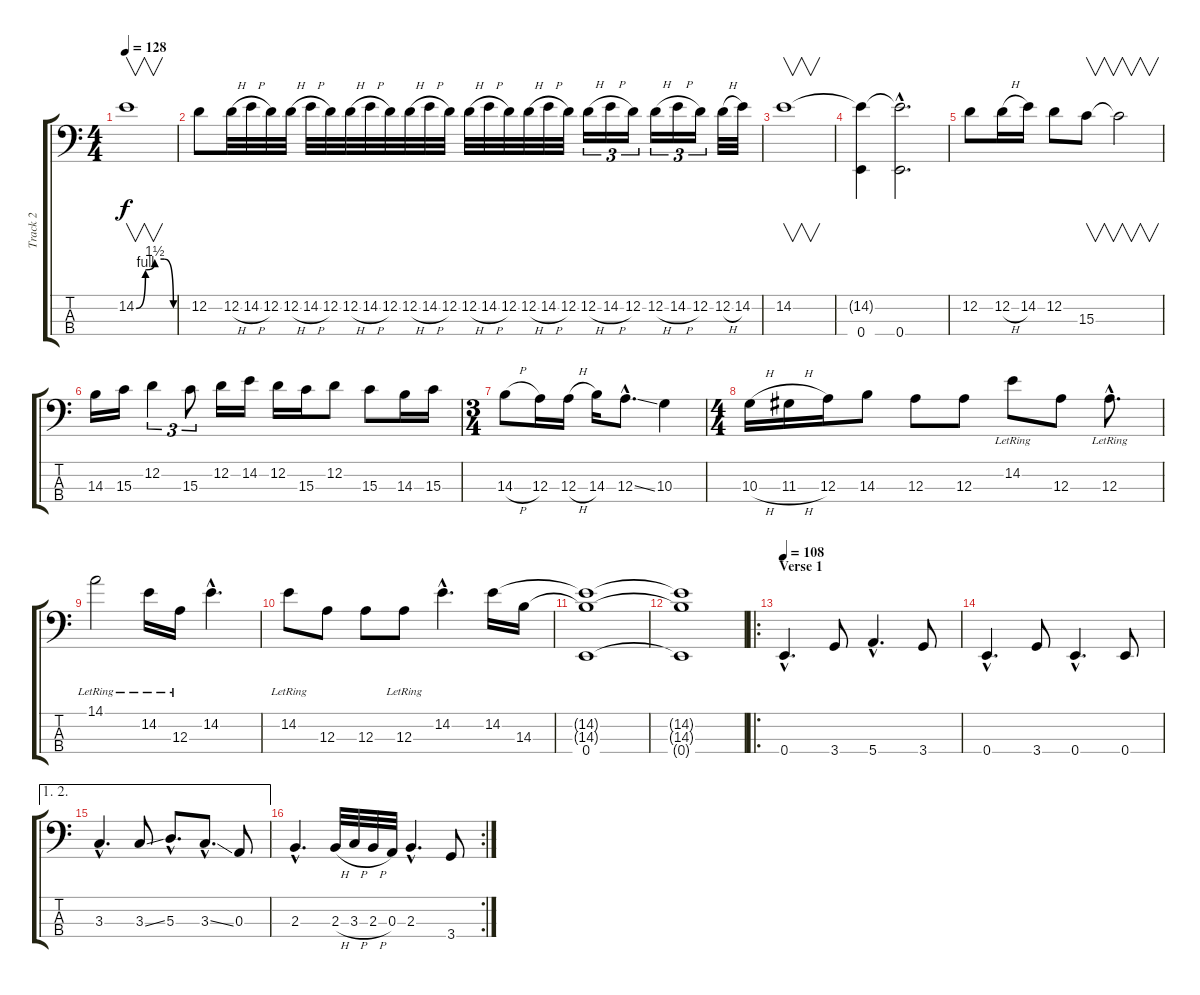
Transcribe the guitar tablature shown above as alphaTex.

\track ("Track 2" "Track 2") {instrument electricbassfinger}
\staff {score tabs}
\tuning (G2 D2 A1 E1) {hide}
\ts (4 4)
\tempo 128
\clef f4
\ks c
14.2{be (custom 0 0 15 4 30 6 45 6 60 0)}.1{v dy f} |
12.2.8 12.2{h}.32 14.2{h}.32 12.2.32 12.2{h}.32 14.2{h}.32 12.2.32 12.2{h}.32 14.2{h}.32 12.2.32 12.2{h}.32 14.2{h}.32 12.2.32 12.2{h}.32 14.2{h}.32 12.2.32 12.2{h}.32 14.2{h}.32 12.2.32 12.2{h}.16{tu (3 2)} 14.2{h}.16{tu (3 2)} 12.2.16{tu (3 2)} 12.2{h}.16{tu (3 2)} 14.2{h}.16{tu (3 2)} 12.2.16{tu (3 2)} 12.2{h}.32 14.2.32 |
14.2.1{v} |
(14.2{t} 0.4).4 (14.2{hac t} 0.4{hac}).2{d} |
12.2.8 12.2{h}.16 14.2.16 12.2.8 15.3.8{v} 15.3{t}.2{v} |
14.3.16 15.3.16 12.2.4{tu (3 2)} 15.3.8{tu (3 2)} 12.2.16 14.2.16 12.2.16 15.3.16 12.2.8 15.3.8 14.3.16 15.3.16 |
\ts (3 4)
14.3{h}.8 12.3.16 12.3{h}.16 14.3.16 12.3{ss hac}.8{d} 10.3.4 |
\ts (4 4)
10.3{h}.16 11.3{h}.16 12.3.16 14.3.8 12.3.8 12.3.8 14.2{lr}.8 12.3.8 12.3{hac lr}.8{d} |
14.1{lr}.2 14.2{lr}.16 12.3{lr}.16 14.2{hac}.4{d} |
14.2{lr}.8 12.3.8 12.3.8 12.3{lr}.8 14.2{hac}.4{d} 14.2.16 14.3.16 |
(14.2{t} 14.3{t} 0.4).1 |
(14.2{t} 14.3{t} 0.4{t}).1 |
\ro
\section ("" "Verse 1")
\tempo 108
0.4{hac}.4{d} 3.4.8 5.4{hac}.4{d} 3.4.8 |
0.4{hac}.4{d} 3.4.8 0.4{hac}.4{d} 0.4.8 |
\ae (1 2)
3.3{hac}.4{d} 3.3{ss}.8 5.3{hac}.8{d} 3.3{ss hac}.8{d} 0.3.8 |
\rc 2
2.3{hac}.4{d} 2.3{h}.32 3.3{h}.32 2.3{h}.32 0.3.32 2.3{hac}.4{d} 3.4.8
